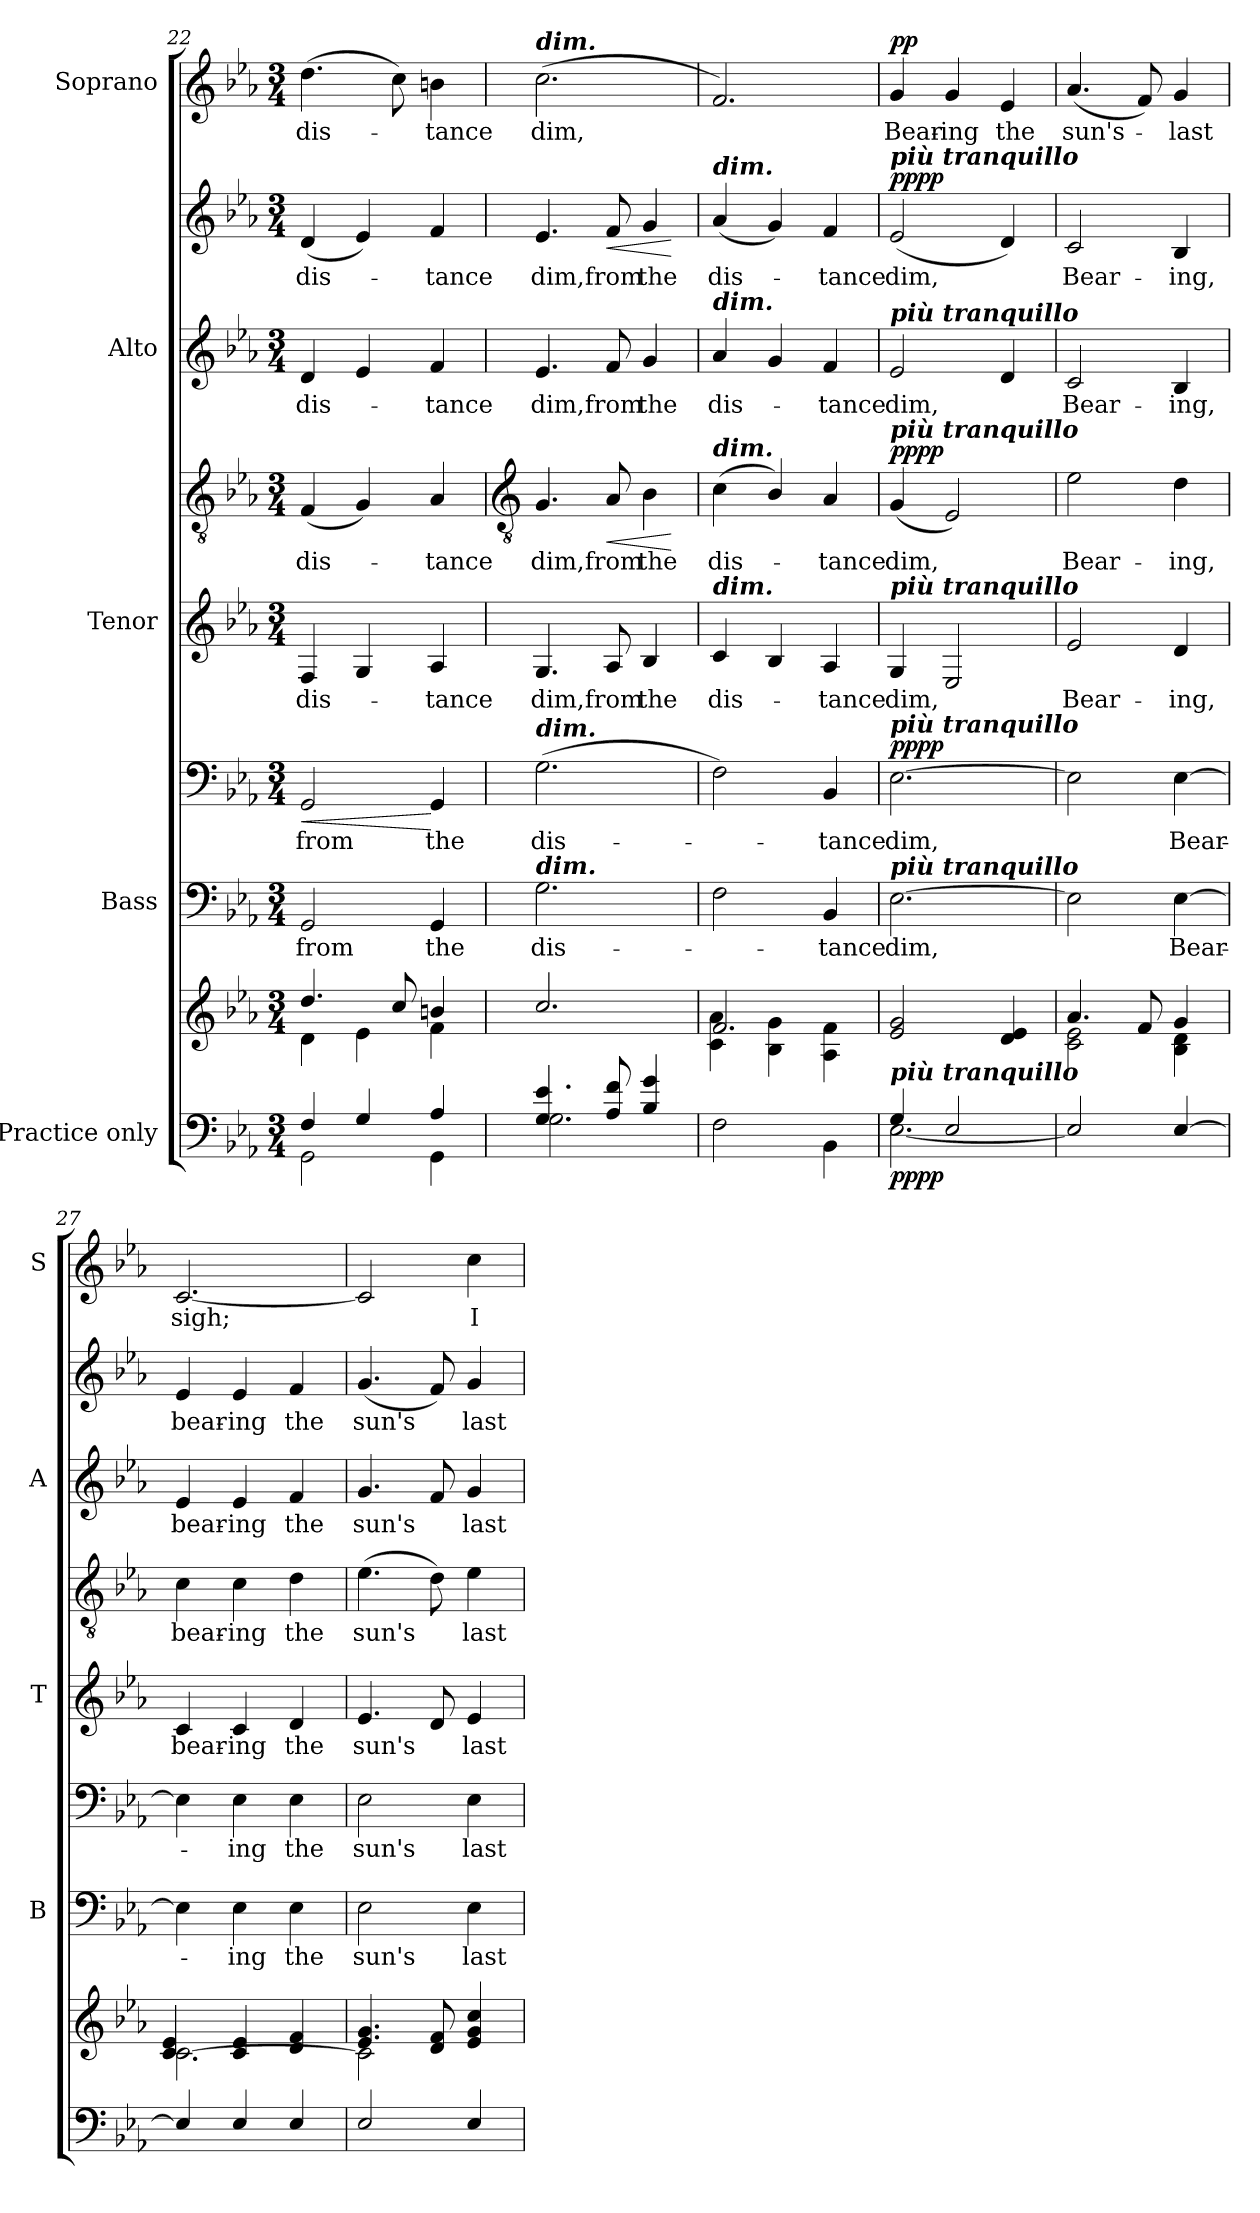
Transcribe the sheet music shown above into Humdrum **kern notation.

**kern	**kern	**dynam	**kern	**text	**kern	**text	**dynam	**kern	**text	**kern	**text	**dynam	**kern	**text	**kern	**text	**dynam	**kern	**text	**dynam
*part5	*part5	*part5	*part4	*part4	*part4	*part4	*part4	*part3	*part3	*part3	*part3	*part3	*part2	*part2	*part2	*part2	*part2	*part1	*part1	*part1
*staff9	*staff8	*staff8/9	*staff7	*staff7	*staff6	*staff6	*staff6/7	*staff5	*staff5	*staff4	*staff4	*staff4/5	*staff3	*staff3	*staff2	*staff2	*staff2/3	*staff1	*staff1	*staff1
*I"Practice only	*	*	*I"Bass	*	*	*	*	*I"Tenor	*	*	*	*	*I"Alto	*	*	*	*	*I"Soprano	*	*
*	*	*	*I'B	*	*	*	*	*I'T	*	*	*	*	*I'A	*	*	*	*	*I'S	*	*
*clefF4	*clefG2	*	*	*	*clefF4	*	*	*	*	*clefGv2	*	*	*	*	*clefG2	*	*	*clefG2	*	*
*k[b-e-a-]	*k[b-e-a-]	*	*k[b-e-a-]	*	*k[b-e-a-]	*	*	*k[b-e-a-]	*	*k[b-e-a-]	*	*	*k[b-e-a-]	*	*k[b-e-a-]	*	*	*k[b-e-a-]	*	*
*E-:	*E-:	*	*E-:	*	*E-:	*	*	*E-:	*	*E-:	*	*	*E-:	*	*E-:	*	*	*E-:	*	*
*M3/4	*M3/4	*	*M3/4	*	*M3/4	*	*	*M3/4	*	*M3/4	*	*	*M3/4	*	*M3/4	*	*	*M3/4	*	*
=22	=22	=22	=22	=22	=22	=22	=22	=22	=22	=22	=22	=22	=22	=22	=22	=22	=22	=22	=22	=22
*^	*^	*	*	*	*	*	*	*	*	*	*	*	*	*	*	*	*	*	*	*
!	!	!	!	!	!	!LO:LY:b	!	!LO:LY:b	!LO:HP:b	!	!LO:LY:b	!	!LO:LY:b	!	!	!LO:LY:b	!	!LO:LY:b	!	!	!LO:LY:b	!
4F	2GG\	4.dd/	4d\	.	2GG	from	2GG	from	<	4F	dis-	(<4F	dis-	.	4d	dis-	(<4d	dis-	.	(>4.dd	dis-	.
4G	.	.	4e-\	.	.	.	.	.	.	4G	.	4G)	.	.	4e-	.	4e-)	.	.	.	.	.
.	.	8cc/	.	.	.	.	.	.	.	.	.	.	.	.	.	.	.	.	.	8cc)	.	.
!	!	!	!	!	!	!LO:LY:b	!	!LO:LY:b	!	!	!LO:LY:b	!	!LO:LY:b	!	!	!LO:LY:b	!	!LO:LY:b	!	!	!LO:LY:b	!
4A-	4GG\	4bn/	4f\	.	4GG	the	4GG	the	[	4A-	tance	4A-	tance	.	4f	tance	4f	tance	.	4bn	tance	.
*v	*v	*	*	*	*	*	*	*	*	*	*	*	*	*	*	*	*	*	*	*	*	*
*	*v	*v	*	*	*	*	*	*	*	*	*	*	*	*	*	*	*	*	*	*	*
!!LO:LB:g=z
=23	=23	=23	=23	=23	=23	=23	=23	=23	=23	=23	=23	=23	=23	=23	=23	=23	=23	=23	=23	=23
*	*	*	*	*	*	*	*	*	*	*clefGv2	*	*	*	*	*	*	*	*	*	*
*^	*^	*	*	*	*	*	*	*	*	*	*	*	*	*	*	*	*	*	*	*
!	!	!	!	!	!	!	!	!	!	!	!	!	!	!	!	!	!	!	!	!LO:TX:a:Bi:t=dim.	!	!
!	!	!	!	!	!	!	!LO:TX:a:Bi:t=dim.	!	!	!	!	!	!	!	!	!	!	!	!	!	!	!
!	!	!	!	!	!LO:TX:a:Bi:t=dim.	!	!	!	!	!	!	!	!	!	!	!	!	!	!	!	!	!
!	!	!LO:TX:b:Bi:t=dim.	!	!	!	!	!	!	!	!	!	!	!	!	!	!	!	!	!	!	!	!
!	!LO:N:vis=1	!	!	!	!	!LO:LY:b	!	!LO:LY:b	!	!	!LO:LY:b	!	!LO:LY:b	!	!	!LO:LY:b	!	!LO:LY:b	!	!	!LO:LY:b	!
*	*^	*v	*v	*	*	*	*	*	*	*	*	*	*	*	*	*	*	*	*	*	*	*
4.G/ 4.e-/	2.ryy	2.G\	2.cc/	.	2.G	dis-	(>2.G	dis-	.	4.G	dim,	4.G	dim,	.	4.e-	dim,	4.e-	dim,	.	(<2.cc	dim,	.
!	!	!	!	!	!	!	!	!	!	!	!LO:LY:b	!	!LO:LY:b	!LO:HP:b	!	!LO:LY:b	!	!LO:LY:b	!LO:HP:b	!	!	!
8A-/ 8f/	.	.	.	.	.	.	.	.	.	8A-	from	8A-	from	<	8f	from	8f	from	<	.	.	.
!	!	!	!	!	!	!	!	!	!	!	!LO:LY:b	!	!LO:LY:b	!	!	!LO:LY:b	!	!LO:LY:b	!	!	!	!
4B-/ 4g/	.	.	.	.	.	.	.	.	.	4B-	the	4B-	the	.	4g	the	4g	the	.	.	.	.
*v	*v	*v	*	*	*	*	*	*	*	*	*	*	*	*	*	*	*	*	*	*	*	*
.	.	.	.	.	.	.	.	.	.	.	.	[	.	.	.	.	[	.	.	.
=24	=24	=24	=24	=24	=24	=24	=24	=24	=24	=24	=24	=24	=24	=24	=24	=24	=24	=24	=24	=24
!	!	!	!	!	!	!	!	!	!	!	!	!	!	!	!LO:TX:a:Bi:t=dim.	!	!	!	!	!
!	!	!	!	!	!	!	!	!	!	!	!	!	!LO:TX:a:Bi:t=dim.	!	!	!	!	!	!	!
!	!	!	!	!	!	!	!	!	!	!LO:TX:a:Bi:t=dim.	!	!	!	!	!	!	!	!	!	!
!	!	!	!	!	!	!	!	!LO:TX:a:Bi:t=dim.	!	!	!	!	!	!	!	!	!	!	!	!
!LO:N:vis=1	!	!	!	!	!	!	!	!	!LO:LY:b	!	!LO:LY:b	!	!	!LO:LY:b	!	!LO:LY:b	!	!	!	!
*^	*^	*	*	*	*	*	*	*	*	*	*	*	*	*	*	*	*	*	*	*
2.ryy	2F\	2.f/	4c\ 4a-\	.	2F	.	2F)	.	.	4c	dis-	(<4c	dis-	.	4a-	dis-	(<4a-	dis-	.	2.f)	.	.
.	.	.	4B-\ 4g\	.	.	.	.	.	.	4B-/	.	4B-/)	.	.	4g	.	4g)	.	.	.	.	.
!	!	!	!	!	!	!LO:LY:b	!	!LO:LY:b	!	!	!LO:LY:b	!	!LO:LY:b	!	!	!LO:LY:b	!	!LO:LY:b	!	!	!	!
.	4BB-\	.	4A-\ 4f\	.	4BB-	tance	4BB-	tance	.	4A-	tance	4A-	tance	.	4f	tance	4f	tance	.	.	.	.
=25	=25	=25	=25	=25	=25	=25	=25	=25	=25	=25	=25	=25	=25	=25	=25	=25	=25	=25	=25	=25	=25	=25
!	!	!	!	!	!	!	!	!	!	!	!	!	!	!	!	!	!LO:TX:a:Bi:t=più tranquillo	!	!	!	!	!
!	!	!	!	!	!	!	!	!	!	!	!	!	!	!	!LO:TX:a:Bi:t=più tranquillo	!	!	!	!	!	!	!
!	!	!	!	!	!	!	!	!	!	!	!	!LO:TX:a:Bi:t=più tranquillo	!	!	!	!	!	!	!	!	!	!
!	!	!	!	!	!	!	!	!	!	!LO:TX:a:Bi:t=più tranquillo	!	!	!	!	!	!	!	!	!	!	!	!
!	!	!	!	!	!	!	!LO:TX:a:Bi:t=più tranquillo	!	!	!	!	!	!	!	!	!	!	!	!	!	!	!
!	!	!	!	!	!LO:TX:a:Bi:t=più tranquillo	!	!	!	!	!	!	!	!	!	!	!	!	!	!	!	!	!
!LO:TX:a:Bi:t=più tranquillo	!	!	!	!	!	!	!	!	!	!	!	!	!	!	!	!	!	!	!	!	!	!
!	!	!	!	!LO:DY:b=2	!	!LO:LY:b	!	!LO:LY:b	!	!	!LO:LY:b	!	!LO:LY:b	!	!	!LO:LY:b	!	!LO:LY:b	!	!	!LO:LY:b	!
!	!	!	!	!LO:DY:n=1:b	!	!	!	!	!LO:DY:b=2	!	!	!	!	!	!	!	!	!	!	!	!	!
!	!	!	!	!	!	!	!	!	!LO:DY:n=1:b	!	!	!	!	!LO:DY:b=2	!	!	!	!	!	!	!	!
!	!	!	!	!	!	!	!	!	!	!	!	!	!	!LO:DY:n=1:b	!	!	!	!	!LO:DY:b=2	!	!	!
!	!	!	!	!	!	!	!	!	!	!	!	!	!	!	!	!	!	!	!LO:DY:n=1:b	!	!	!LO:DY:b
4G	[2.E-\	2e-/ 2g/	2.ryy	pp pp	[2.E-	dim,	[2.E-	dim,	pp pp	4G	dim,	(<4G	dim,	pp pp	2e-	dim,	(<2e-	dim,	pp pp	4g	Bear-	pp
!	!	!	!	!	!	!	!	!	!	!	!	!	!	!	!	!	!	!	!	!	!LO:LY:b	!
2E-	.	.	.	.	.	.	.	.	.	2E-	.	2E-)	.	.	.	.	.	.	.	4g	-ing	.
!	!	!	!	!	!	!	!	!	!	!	!	!	!	!	!	!	!	!	!	!	!LO:LY:b	!
.	.	4d/ 4e-/	.	.	.	.	.	.	.	.	.	.	.	.	4d	.	4d)	.	.	4e-	the	.
=26	=26	=26	=26	=26	=26	=26	=26	=26	=26	=26	=26	=26	=26	=26	=26	=26	=26	=26	=26	=26	=26	=26
!	!LO:N:vis=1	!	!	!	!	!	!	!	!	!	!LO:LY:b	!	!LO:LY:b	!	!	!LO:LY:b	!	!LO:LY:b	!	!	!LO:LY:b	!
2E-]	2.ryy	4.a-/	2c\ 2e-\	.	2E-]	.	2E-]	.	.	2e-	Bear-	2e-	Bear-	.	2c	Bear-	2c	Bear-	.	(<4.a-	sun's-	.
.	.	8f/	.	.	.	.	.	.	.	.	.	.	.	.	.	.	.	.	.	8f)	.	.
!	!	!	!	!	!	!LO:LY:b	!	!LO:LY:b	!	!	!LO:LY:b	!	!LO:LY:b	!	!	!LO:LY:b	!	!LO:LY:b	!	!	!LO:LY:b	!
[4E-	.	4g/	4B-\ 4d\	.	[4E-	Bear-	[4E-	Bear-	.	4d	-ing,	4d	-ing,	.	4B-	-ing,	4B-	-ing,	.	4g	-last	.
=27	=27	=27	=27	=27	=27	=27	=27	=27	=27	=27	=27	=27	=27	=27	=27	=27	=27	=27	=27	=27	=27	=27
!	!LO:N:vis=1	!	!	!	!	!	!	!	!	!	!LO:LY:b	!	!LO:LY:b	!	!	!LO:LY:b	!	!LO:LY:b	!	!	!LO:LY:b	!
4E-]	2.ryy	[2.c\	4c/ 4e-/	.	4E-]	.	4E-]	.	.	4c	bear-	4c	bear-	.	4e-	bear-	4e-	bear-	.	[2.c	sigh;	.
!	!	!	!	!	!	!LO:LY:b	!	!LO:LY:b	!	!	!LO:LY:b	!	!LO:LY:b	!	!	!LO:LY:b	!	!LO:LY:b	!	!	!	!
4E-	.	.	4c/ 4e-/	.	4E-	ing	4E-	ing	.	4c	-ing	4c	-ing	.	4e-	-ing	4e-	-ing	.	.	.	.
!	!	!	!	!	!	!LO:LY:b	!	!LO:LY:b	!	!	!LO:LY:b	!	!LO:LY:b	!	!	!LO:LY:b	!	!LO:LY:b	!	!	!	!
4E-	.	.	4d/ 4f/	.	4E-	the	4E-	the	.	4d	the	4d	the	.	4f	the	4f	the	.	.	.	.
=28	=28	=28	=28	=28	=28	=28	=28	=28	=28	=28	=28	=28	=28	=28	=28	=28	=28	=28	=28	=28	=28	=28
!	!LO:N:vis=1	!	!	!	!	!LO:LY:b	!	!LO:LY:b	!	!	!LO:LY:b	!	!LO:LY:b	!	!	!LO:LY:b	!	!LO:LY:b	!	!	!	!
2E-	2.ryy	2c\]	4.e-/ 4.g/	.	2E-	sun's	2E-	sun's	.	4.e-	sun's	(>4.e-	sun's	.	4.g	sun's	(<4.g	sun's	.	2c]	.	.
.	.	.	8d/ 8f/	.	.	.	.	.	.	8d	.	8d)	.	.	8f	.	8f)	.	.	.	.	.
!	!	!	!	!	!	!LO:LY:b	!	!LO:LY:b	!	!	!LO:LY:b	!	!LO:LY:b	!	!	!LO:LY:b	!	!LO:LY:b	!	!	!LO:LY:b	!
4E-	.	4e-/ 4g/ 4cc/	4ryy	.	4E-	last	4E-	last	.	4e-	last	4e-	last	.	4g	last	4g	last	.	4cc	I	.
*v	*v	*	*	*	*	*	*	*	*	*	*	*	*	*	*	*	*	*	*	*	*	*
*	*v	*v	*	*	*	*	*	*	*	*	*	*	*	*	*	*	*	*	*	*	*
=	=	=	=	=	=	=	=	=	=	=	=	=	=	=	=	=	=	=	=	=
*-	*-	*-	*-	*-	*-	*-	*-	*-	*-	*-	*-	*-	*-	*-	*-	*-	*-	*-	*-	*-
